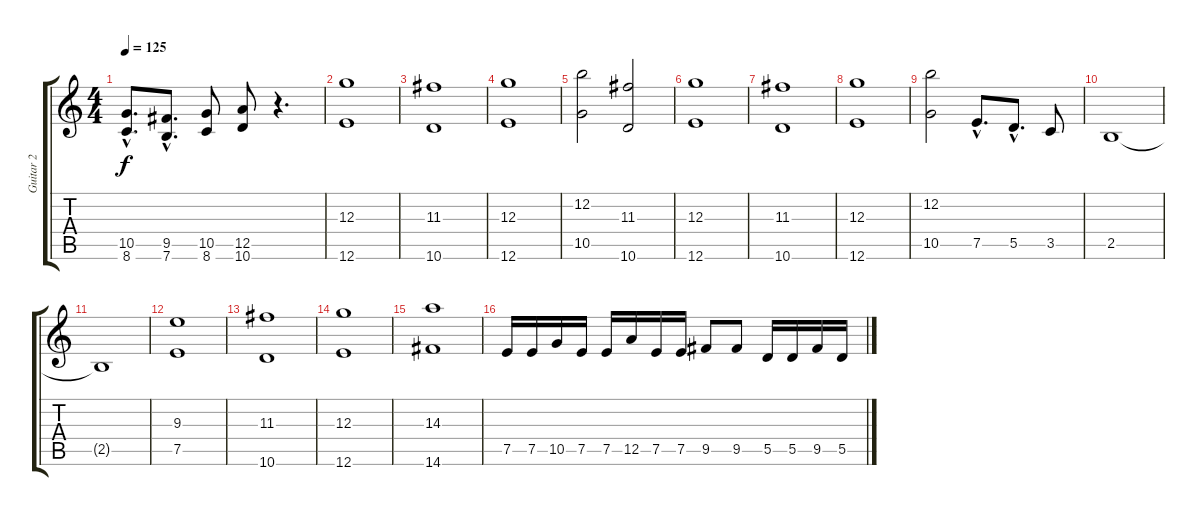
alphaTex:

\track ("Guitar 2" "Guitar 2") {instrument overdrivenguitar}
\staff {score tabs}
\tuning (E4 B3 G3 D3 A2 E2) {hide}
\ts (4 4)
\tempo 125
\clef g2
\ks c
(10.5{hac} 8.6{hac}).8{d dy f} (9.5{hac} 7.6{hac}).8{d} (10.5 8.6).8 (12.5 10.6).8 r.4{d} |
(12.3 12.6).1 |
(11.3 10.6).1 |
(12.3 12.6).1 |
(12.2 10.5).2 (11.3 10.6).2 |
(12.3 12.6).1 |
(11.3 10.6).1 |
(12.3 12.6).1 |
(12.2 10.5).2 7.5{hac}.8{d} 5.5{hac}.8{d} 3.5.8 |
2.5.1 |
2.5{t}.1 |
(9.3 7.5).1 |
(11.3 10.6).1 |
(12.3 12.6).1 |
(14.3 14.6).1 |
7.5.16 7.5.16 10.5.16 7.5.16 7.5.16 12.5.16 7.5.16 7.5.16 9.5.8 9.5.8 5.5.16 5.5.16 9.5.16 5.5.16
